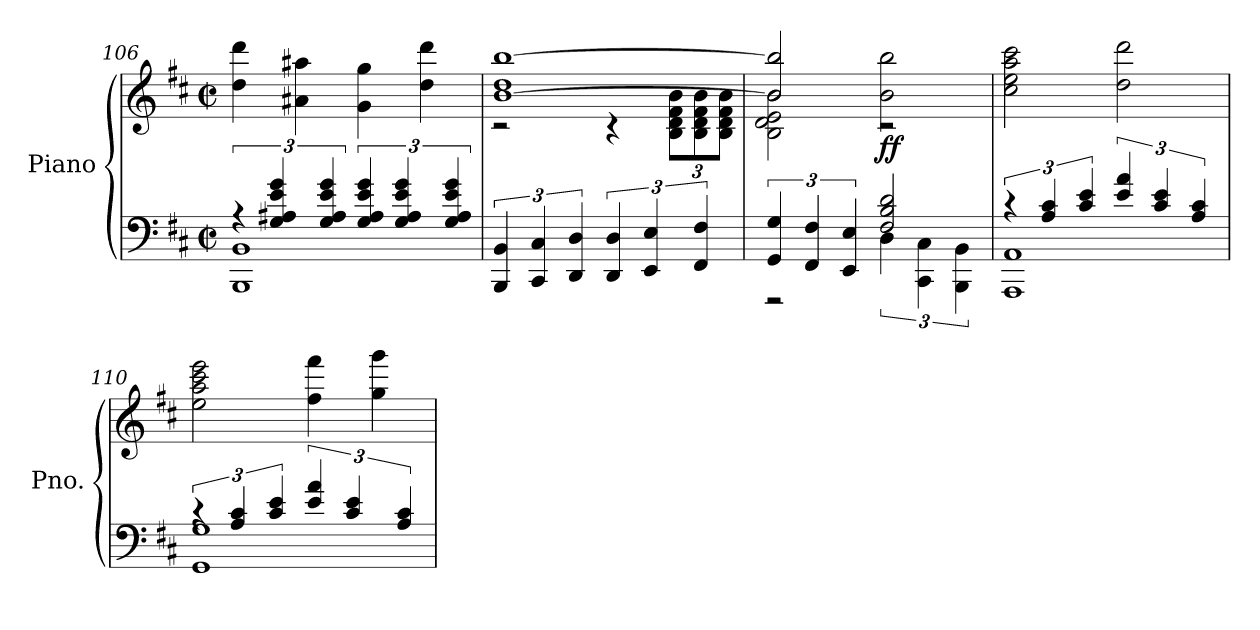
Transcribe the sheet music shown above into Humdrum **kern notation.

**kern	**kern	**dynam
*part1	*part1	*part1
*staff2	*staff1	*staff1/2
*I"Piano	*	*
*I'Pno.	*	*
*clefF4	*clefG2	*
*k[f#c#]	*k[f#c#]	*
*M2/2	*M2/2	*
*met(c|)	*met(c|)	*
=106	=106	=106
*^	*	*
6r	1BBB 1BB	4dd\ 4ddd\	.
6G/ 6A#X/ 6e/ 6g/	.	.	.
.	.	4a#X\ 4aa#X\	.
6G/ 6A#/ 6e/ 6g/	.	.	.
6G/ 6A#/ 6e/ 6g/	.	4g\ 4gg\	.
6G/ 6A#/ 6e/ 6g/	.	.	.
.	.	4dd\ 4ddd\	.
6G/ 6A#/ 6e/ 6g/	.	.	.
*v	*v	*	*
!!LO:PB:g=z
=107	=107	=107
*	*^	*
6BBB/ 6BB/	[1b 1dd [1bb	2r	.
6CC#/ 6C#/	.	.	.
6DD/ 6D/	.	.	.
6DD/ 6D/	.	4r	.
6EE/ 6E/	.	.	.
*	*	*Xbrackettup	*
.	.	12B\ 12d\ 12f#\ 12b\L	.
6FF#/ 6F#/	.	12B\ 12d\ 12f#\ 12b\	.
.	.	12B\ 12d\ 12f#\ 12b\J	.
=108	=108	=108	=108
*	*MM170	*	*
*^	*	*	*
6GG/ 6G/	2r	2b/] 2bb/]	2B\ 2d\ 2e\ 2b\	.
6FF#/ 6F#/	.	.	.	.
6EE/ 6E/	.	.	.	.
!	!	!	!	!LO:DY:b
6D\	2F#/ 2B/ 2d/	2b\ 2bb\	2r	ff
6CC#\ 6C#\	.	.	.	.
6BBB\ 6BB\	.	.	.	.
*	*	*v	*v	*
=109	=109	=109	=109
*	*	*MM180	*
6r	1AAA 1AA	2cc#\ 2ee\ 2aa\ 2ccc#\	.
6A/ 6c#/	.	.	.
6c#/ 6e/	.	.	.
6e/ 6a/	.	2dd\ 2ddd\	.
6c#/ 6e/	.	.	.
6A/ 6c#/	.	.	.
=110	=110	=110	=110
6rc	1GG 1G	2ee\ 2aa\ 2ccc#\ 2eee\	.
6A/ 6c#/	.	.	.
6c#/ 6e/	.	.	.
6e/ 6a/	.	4ff#\ 4fff#\	.
6c#/ 6e/	.	.	.
.	.	4gg\ 4ggg\	.
6A/ 6c#/	.	.	.
*v	*v	*	*
=	=	=
*-	*-	*-
